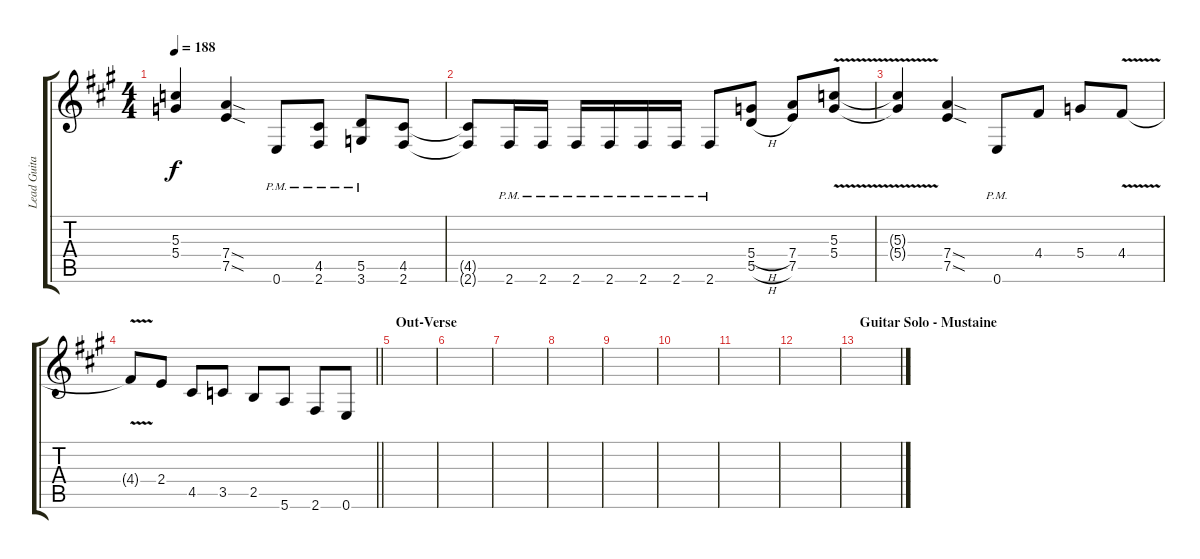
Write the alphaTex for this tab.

\track ("Lead Guitar(G.Drover)" "Lead Guita") {instrument overdrivenguitar}
\staff {score tabs}
\tuning (E4 B3 G3 D3 A2 E2) {hide}
\ts (4 4)
\tempo 188
\clef g2
\ks a
(5.3{t} 5.4{t}).4{dy f} (7.4{sod} 7.5{sod}).4 0.6{pm}.8 (4.5{pm} 2.6{pm}).8 (5.5{pm} 3.6{pm}).8 (4.5 2.6).8 |
(4.5{t} 2.6{t}).8 2.6{pm}.16 2.6{pm}.16 2.6{pm}.16 2.6{pm}.16 2.6{pm}.16 2.6{pm}.16 2.6{pm}.8 (5.4{h} 5.5{h}).8 (7.4 7.5).8 (5.3{v} 5.4{v}).8 |
(5.3{t} 5.4{t}).4 (7.4{sod} 7.5{sod}).4 0.6{pm}.8 4.4.8 5.4.8 4.4{v}.8 |
\barLineRight lightlight
4.4{t}.8 2.4.8 4.5.8 3.5.8 2.5.8 5.6.8 2.6.8 0.6.8 |
\section ("" "Out-Verse")
|
|
|
|
|
|
|
|
\section ("" "Guitar Solo - Mustaine")
